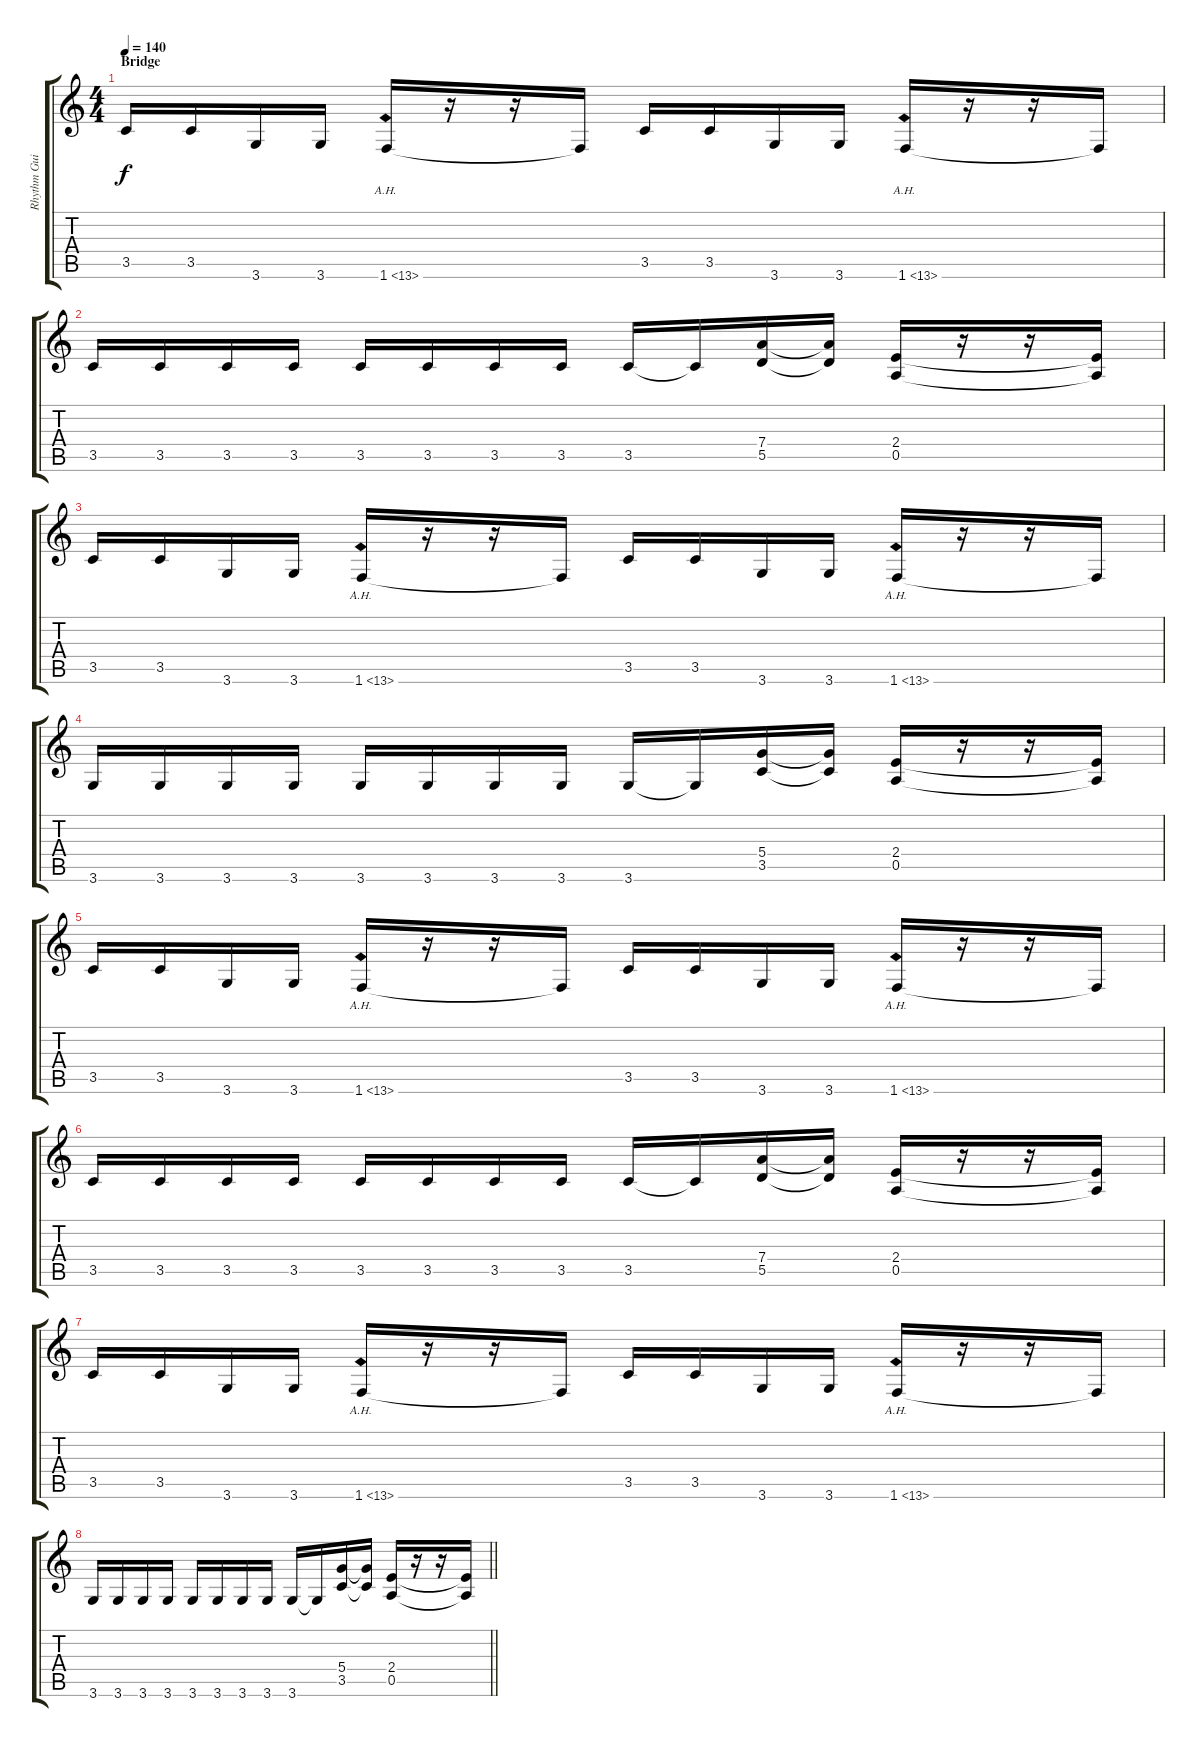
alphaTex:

\track ("Rhythm Guitar" "Rhythm Gui") {instrument distortionguitar}
\staff {score tabs}
\tuning (E4 B3 G3 D3 A2 E2) {hide}
\ts (4 4)
\section ("" "Bridge")
\tempo 140
\clef g2
\ks c
3.5.16{dy f} 3.5.16 3.6.16 3.6.16 1.6{ah 12}.16 r.16 r.16 1.6{t}.16 3.5.16 3.5.16 3.6.16 3.6.16 1.6{ah 12}.16 r.16 r.16 1.6{t}.16 |
3.5.16 3.5.16 3.5.16 3.5.16 3.5.16 3.5.16 3.5.16 3.5.16 3.5.16 3.5{t}.16 (7.4 5.5).16 (7.4{t} 5.5{t}).16 (2.4 0.5).16 r.16 r.16 (2.4{t} 0.5{t}).16 |
3.5.16 3.5.16 3.6.16 3.6.16 1.6{ah 12}.16 r.16 r.16 1.6{t}.16 3.5.16 3.5.16 3.6.16 3.6.16 1.6{ah 12}.16 r.16 r.16 1.6{t}.16 |
3.6.16 3.6.16 3.6.16 3.6.16 3.6.16 3.6.16 3.6.16 3.6.16 3.6.16 3.6{t}.16 (5.4 3.5).16 (5.4{t} 3.5{t}).16 (2.4 0.5).16 r.16 r.16 (2.4{t} 0.5{t}).16 |
3.5.16 3.5.16 3.6.16 3.6.16 1.6{ah 12}.16 r.16 r.16 1.6{t}.16 3.5.16 3.5.16 3.6.16 3.6.16 1.6{ah 12}.16 r.16 r.16 1.6{t}.16 |
3.5.16 3.5.16 3.5.16 3.5.16 3.5.16 3.5.16 3.5.16 3.5.16 3.5.16 3.5{t}.16 (7.4 5.5).16 (7.4{t} 5.5{t}).16 (2.4 0.5).16 r.16 r.16 (2.4{t} 0.5{t}).16 |
3.5.16 3.5.16 3.6.16 3.6.16 1.6{ah 12}.16 r.16 r.16 1.6{t}.16 3.5.16 3.5.16 3.6.16 3.6.16 1.6{ah 12}.16 r.16 r.16 1.6{t}.16 |
\barLineRight lightlight
3.6.16 3.6.16 3.6.16 3.6.16 3.6.16 3.6.16 3.6.16 3.6.16 3.6.16 3.6{t}.16 (5.4 3.5).16 (5.4{t} 3.5{t}).16 (2.4 0.5).16 r.16 r.16 (2.4{t} 0.5{t}).16
